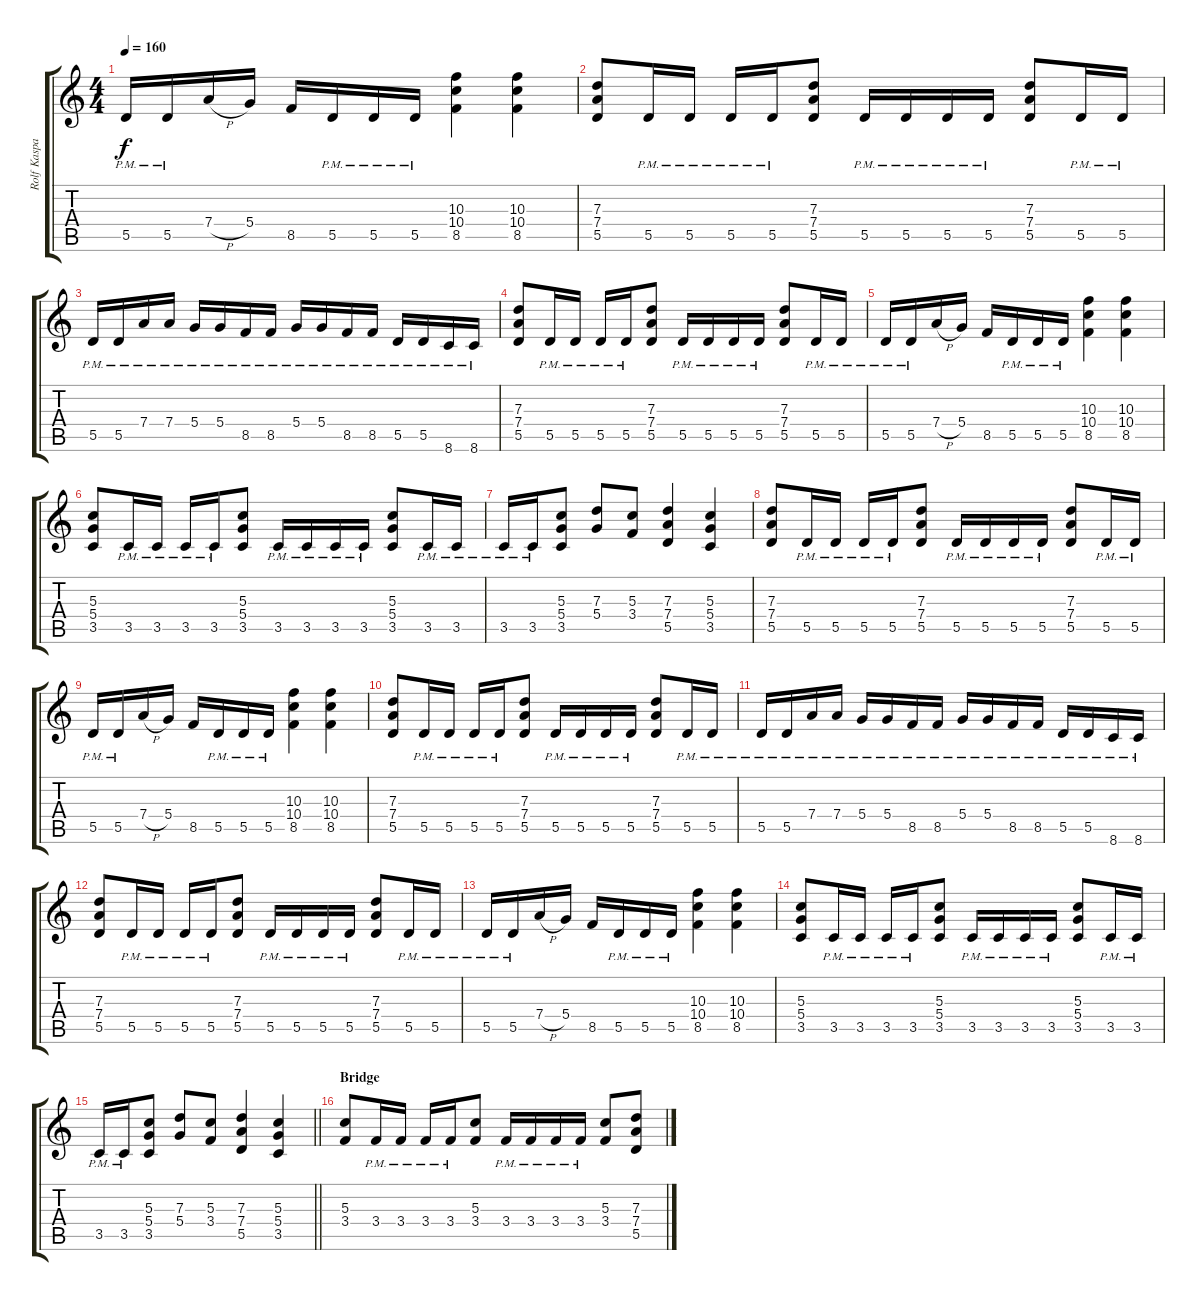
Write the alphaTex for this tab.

\track ("Rolf Kasparek" "Rolf Kaspa") {instrument distortionguitar}
\staff {score tabs}
\tuning (E4 B3 G3 D3 A2 E2) {hide}
\ts (4 4)
\tempo 160
\clef g2
\ks c
5.5{pm}.16{dy f} 5.5{pm}.16 7.4{h}.16 5.4.16 8.5.16 5.5{pm}.16 5.5{pm}.16 5.5{pm}.16 (10.3 10.4 8.5).4 (10.3 10.4 8.5).4 |
(7.3 7.4 5.5).8 5.5{pm}.16 5.5{pm}.16 5.5{pm}.16 5.5{pm}.16 (7.3 7.4 5.5).8 5.5{pm}.16 5.5{pm}.16 5.5{pm}.16 5.5{pm}.16 (7.3 7.4 5.5).8 5.5{pm}.16 5.5{pm}.16 |
5.5{pm}.16 5.5{pm}.16 7.4{pm}.16 7.4{pm}.16 5.4{pm}.16 5.4{pm}.16 8.5{pm}.16 8.5{pm}.16 5.4{pm}.16 5.4{pm}.16 8.5{pm}.16 8.5{pm}.16 5.5{pm}.16 5.5{pm}.16 8.6{pm}.16 8.6{pm}.16 |
(7.3 7.4 5.5).8 5.5{pm}.16 5.5{pm}.16 5.5{pm}.16 5.5{pm}.16 (7.3 7.4 5.5).8 5.5{pm}.16 5.5{pm}.16 5.5{pm}.16 5.5{pm}.16 (7.3 7.4 5.5).8 5.5{pm}.16 5.5{pm}.16 |
5.5{pm}.16 5.5{pm}.16 7.4{h}.16 5.4.16 8.5.16 5.5{pm}.16 5.5{pm}.16 5.5{pm}.16 (10.3 10.4 8.5).4 (10.3 10.4 8.5).4 |
(5.3 5.4 3.5).8 3.5{pm}.16 3.5{pm}.16 3.5{pm}.16 3.5{pm}.16 (5.3 5.4 3.5).8 3.5{pm}.16 3.5{pm}.16 3.5{pm}.16 3.5{pm}.16 (5.3 5.4 3.5).8 3.5{pm}.16 3.5{pm}.16 |
3.5{pm}.16 3.5{pm}.16 (5.3 5.4 3.5).8 (7.3 5.4).8 (5.3 3.4).8 (7.3 7.4 5.5).4 (5.3 5.4 3.5).4 |
(7.3 7.4 5.5).8 5.5{pm}.16 5.5{pm}.16 5.5{pm}.16 5.5{pm}.16 (7.3 7.4 5.5).8 5.5{pm}.16 5.5{pm}.16 5.5{pm}.16 5.5{pm}.16 (7.3 7.4 5.5).8 5.5{pm}.16 5.5{pm}.16 |
5.5{pm}.16 5.5{pm}.16 7.4{h}.16 5.4.16 8.5.16 5.5{pm}.16 5.5{pm}.16 5.5{pm}.16 (10.3 10.4 8.5).4 (10.3 10.4 8.5).4 |
(7.3 7.4 5.5).8 5.5{pm}.16 5.5{pm}.16 5.5{pm}.16 5.5{pm}.16 (7.3 7.4 5.5).8 5.5{pm}.16 5.5{pm}.16 5.5{pm}.16 5.5{pm}.16 (7.3 7.4 5.5).8 5.5{pm}.16 5.5{pm}.16 |
5.5{pm}.16 5.5{pm}.16 7.4{pm}.16 7.4{pm}.16 5.4{pm}.16 5.4{pm}.16 8.5{pm}.16 8.5{pm}.16 5.4{pm}.16 5.4{pm}.16 8.5{pm}.16 8.5{pm}.16 5.5{pm}.16 5.5{pm}.16 8.6{pm}.16 8.6{pm}.16 |
(7.3 7.4 5.5).8 5.5{pm}.16 5.5{pm}.16 5.5{pm}.16 5.5{pm}.16 (7.3 7.4 5.5).8 5.5{pm}.16 5.5{pm}.16 5.5{pm}.16 5.5{pm}.16 (7.3 7.4 5.5).8 5.5{pm}.16 5.5{pm}.16 |
5.5{pm}.16 5.5{pm}.16 7.4{h}.16 5.4.16 8.5.16 5.5{pm}.16 5.5{pm}.16 5.5{pm}.16 (10.3 10.4 8.5).4 (10.3 10.4 8.5).4 |
(5.3 5.4 3.5).8 3.5{pm}.16 3.5{pm}.16 3.5{pm}.16 3.5{pm}.16 (5.3 5.4 3.5).8 3.5{pm}.16 3.5{pm}.16 3.5{pm}.16 3.5{pm}.16 (5.3 5.4 3.5).8 3.5{pm}.16 3.5{pm}.16 |
\barLineRight lightlight
3.5{pm}.16 3.5{pm}.16 (5.3 5.4 3.5).8 (7.3 5.4).8 (5.3 3.4).8 (7.3 7.4 5.5).4 (5.3 5.4 3.5).4 |
\section ("" "Bridge")
(5.3 3.4).8 3.4{pm}.16 3.4{pm}.16 3.4{pm}.16 3.4{pm}.16 (5.3 3.4).8 3.4{pm}.16 3.4{pm}.16 3.4{pm}.16 3.4{pm}.16 (5.3 3.4).8 (7.3 7.4 5.5).8
